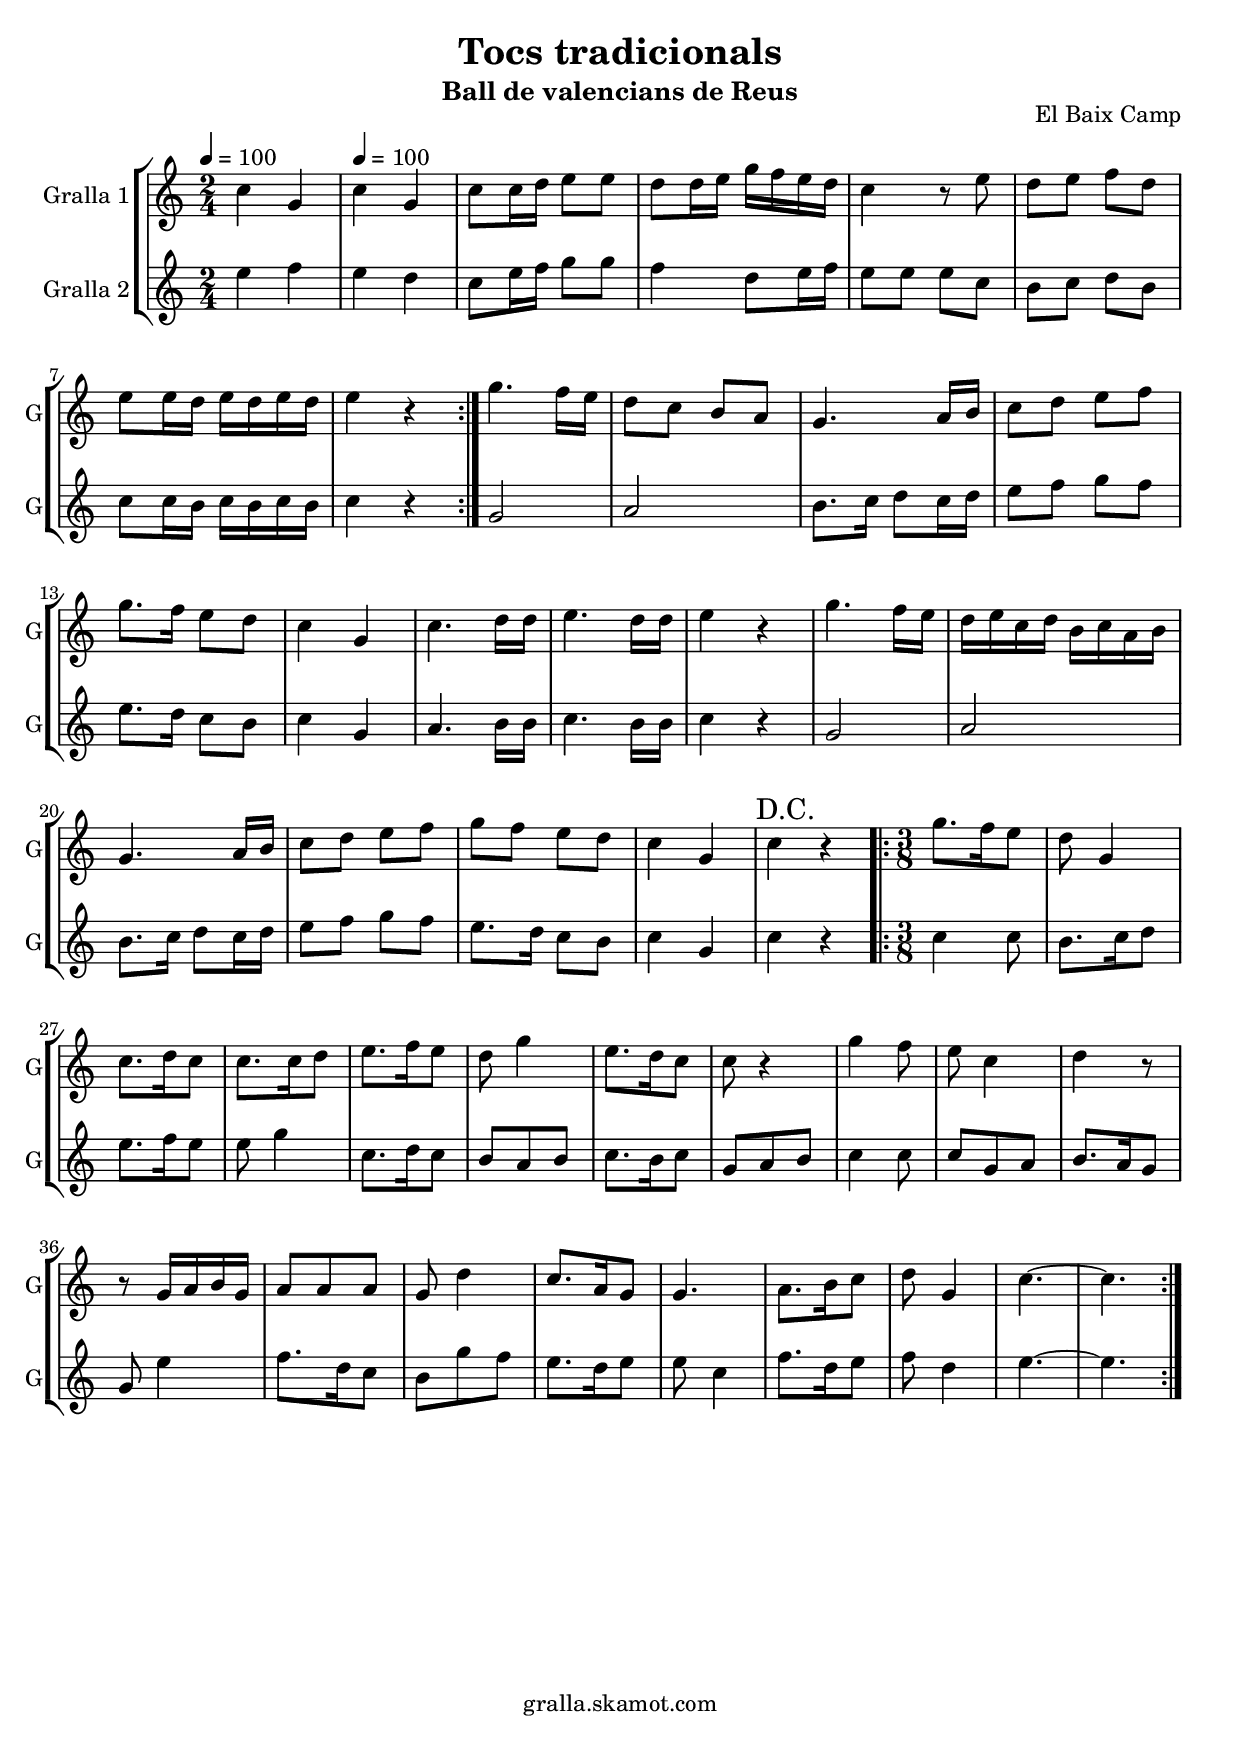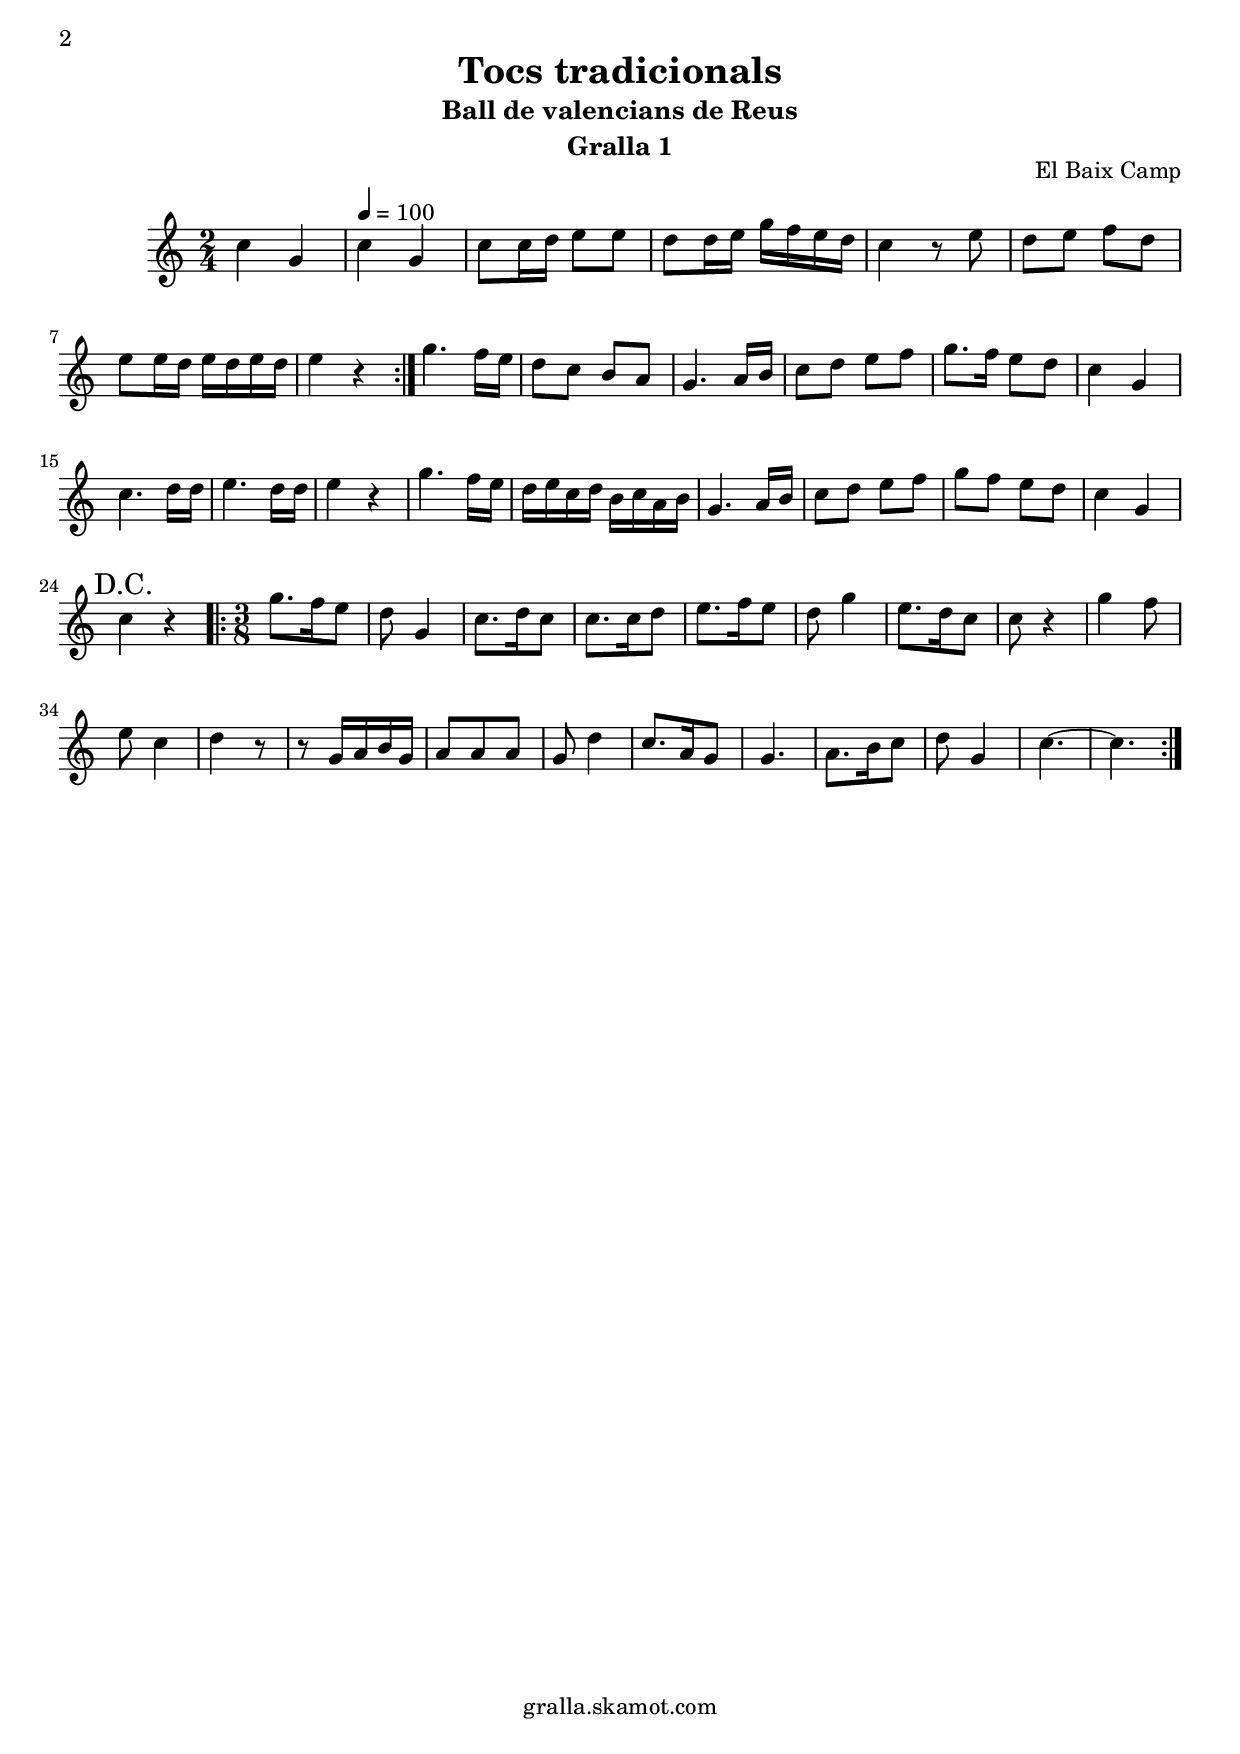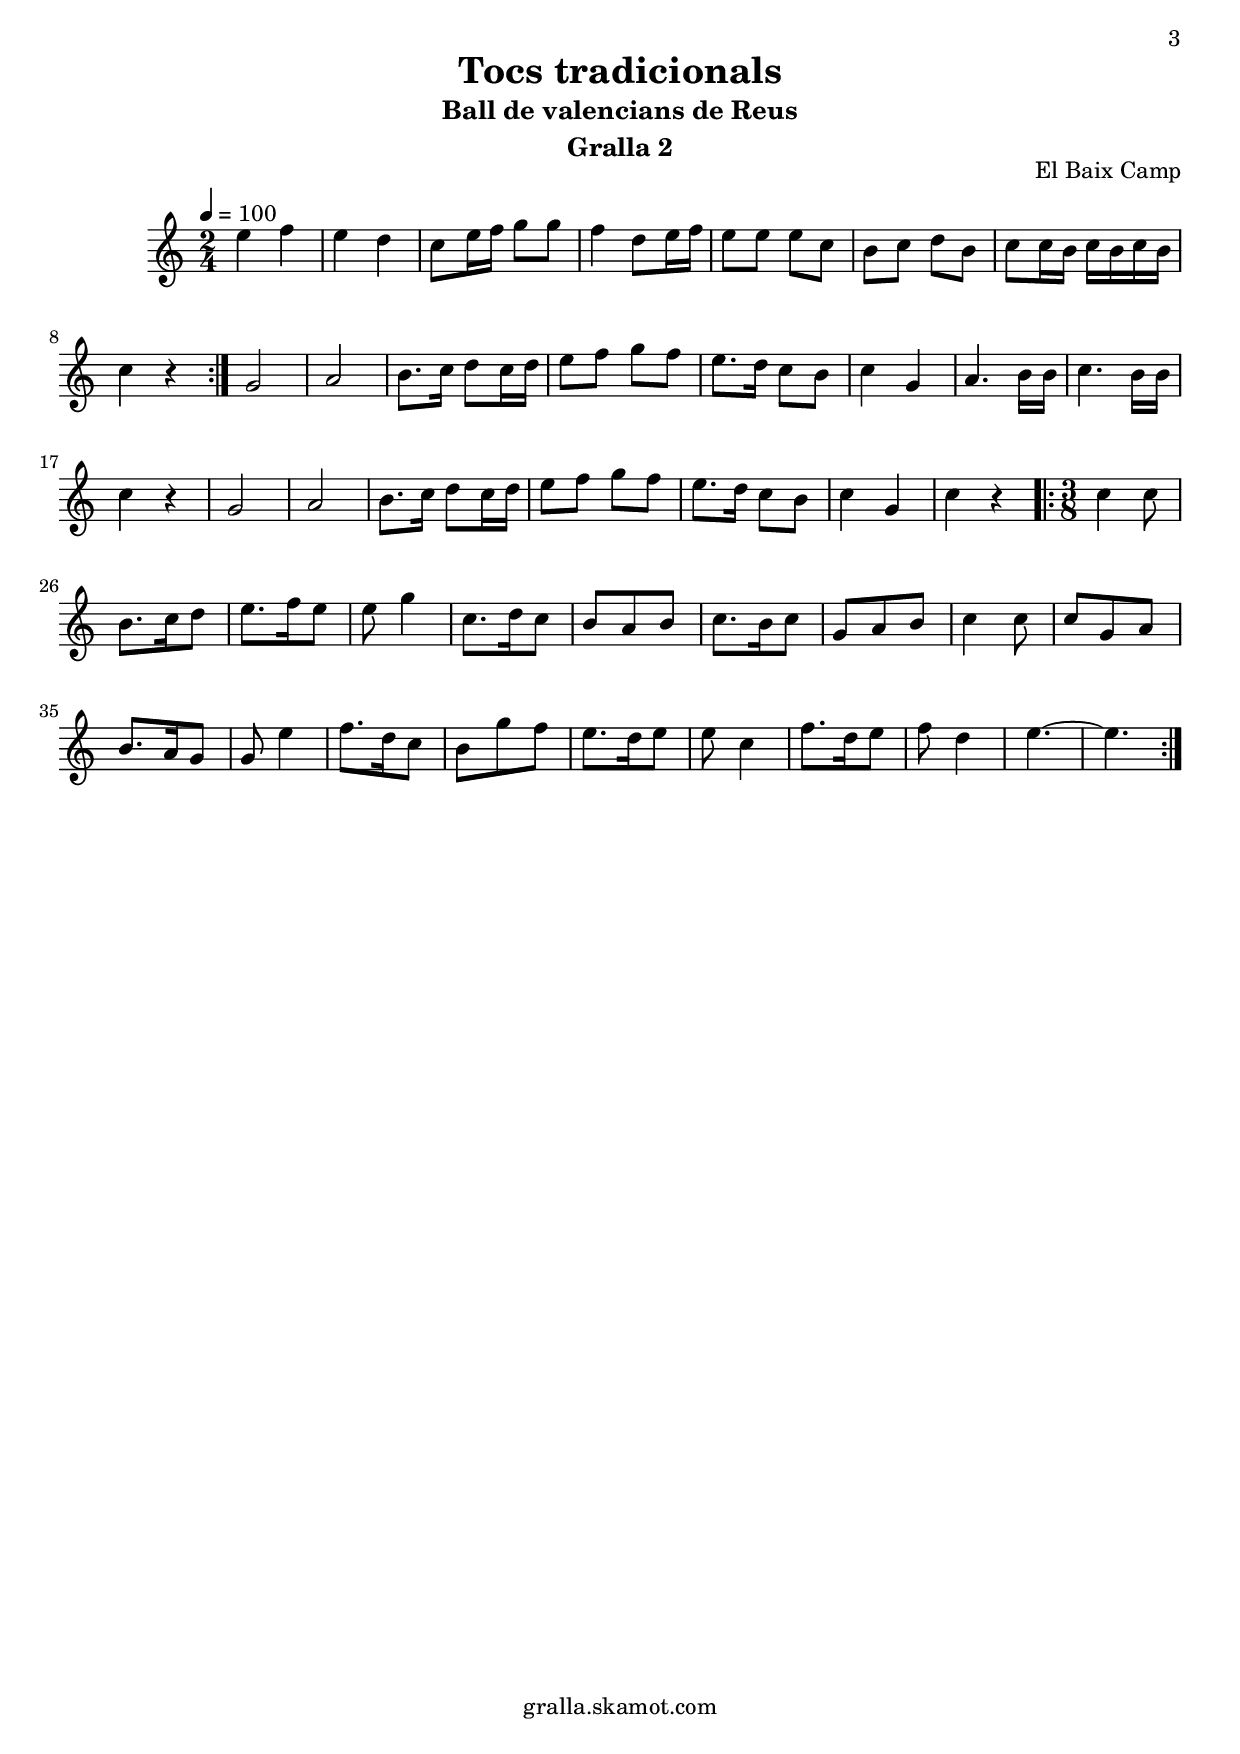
\version "2.16.2"

\header {
  dedication=""
  title="Tocs tradicionals"
  subtitle="Ball de valencians de Reus"
  subsubtitle=""
  poet=""
  meter=""
  piece=""
  composer=""
  arranger=""
  opus="El Baix Camp"
  instrument=""
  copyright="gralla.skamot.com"
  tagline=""
}

liniaroAa =
\relative c''
{
  \clef treble
  \key c \major
  \time 2/4
  \repeat volta 2 { c4 g \tempo 4 = 100  |
  c4 g  |
  c8 c16 d e8 e  |
  d8 d16 e g f e d  |
  %05
  c4 r8 e  |
  d8 e f d  |
  e8 e16 d e d e d  |
  e4 r  | }
  g4. f16 e  |
  %10
  d8 c b a  |
  g4. a16 b  |
  c8 d e f  |
  g8. f16 e8 d  |
  c4 g  |
  %15
  c4. d16 d  |
  e4. d16 d  |
  e4 r  |
  g4. f16 e  |
  d16 e c d b c a b  |
  %20
  g4. a16 b  |
  c8 d e f  |
  g8 f e d  |
  c4 g  |
  \mark "D.C." c4 r  |
  %25
  \time 3/8   \repeat volta 2 { g'8. f16 e8  |
  d8 g,4  |
  c8. d16 c8  |
  c8. c16 d8  |
  e8. f16 e8  |
  %30
  d8 g4  |
  e8. d16 c8  |
  c8 r4  |
  g'4 f8  |
  e8 c4  |
  %35
  d4 r8  |
  r8 g,16 a b g  |
  a8 a a  |
  g8 d'4  |
  c8. a16 g8  |
  %40
  g4.  |
  a8. b16 c8  |
  d8 g,4  |
  c4. ~  |
  c4.  | }
}

liniaroAb =
\relative e''
{
  \tempo 4 = 100
  \clef treble
  \key c \major
  \time 2/4
  \repeat volta 2 { e4 f  |
  e4 d  |
  c8 e16 f g8 g  |
  f4 d8 e16 f  |
  %05
  e8 e e c  |
  b8 c d b  |
  c8 c16 b c b c b  |
  c4 r  | }
  g2  |
  %10
  a2  |
  b8. c16 d8 c16 d  |
  e8 f g f  |
  e8. d16 c8 b  |
  c4 g  |
  %15
  a4. b16 b  |
  c4. b16 b  |
  c4 r  |
  g2  |
  a2  |
  %20
  b8. c16 d8 c16 d  |
  e8 f g f  |
  e8. d16 c8 b  |
  c4 g  |
  c4 r  |
  %25
  \time 3/8   \repeat volta 2 { c4 c8  |
  b8. c16 d8  |
  e8. f16 e8  |
  e8 g4  |
  c,8. d16 c8  |
  %30
  b8 a b  |
  c8. b16 c8  |
  g8 a b  |
  c4 c8  |
  c8 g a  |
  %35
  b8. a16 g8  |
  g8 e'4  |
  f8. d16 c8  |
  b8 g' f  |
  e8. d16 e8  |
  %40
  e8 c4  |
  f8. d16 e8  |
  f8 d4  |
  e4. ~  |
  e4.  | }
}

\bookpart {
  \score {
    \new StaffGroup {
      \override Score.RehearsalMark.self-alignment-X = #LEFT
      <<
        \new Staff \with {instrumentName = #"Gralla 1" shortInstrumentName = #"G"} \liniaroAa
        \new Staff \with {instrumentName = #"Gralla 2" shortInstrumentName = #"G"} \liniaroAb
      >>
    }
    \layout {}
  }
  \score { \unfoldRepeats
    \new StaffGroup {
      \override Score.RehearsalMark.self-alignment-X = #LEFT
      <<
        \new Staff \with {instrumentName = #"Gralla 1" shortInstrumentName = #"G"} \liniaroAa
        \new Staff \with {instrumentName = #"Gralla 2" shortInstrumentName = #"G"} \liniaroAb
      >>
    }
    \midi {
      \set Staff.midiInstrument = "oboe"
      \set DrumStaff.midiInstrument = "drums"
    }
  }
}

\bookpart {
  \header {instrument="Gralla 1"}
  \score {
    \new StaffGroup {
      \override Score.RehearsalMark.self-alignment-X = #LEFT
      <<
        \new Staff \liniaroAa
      >>
    }
    \layout {}
  }
  \score { \unfoldRepeats
    \new StaffGroup {
      \override Score.RehearsalMark.self-alignment-X = #LEFT
      <<
        \new Staff \liniaroAa
      >>
    }
    \midi {
      \set Staff.midiInstrument = "oboe"
      \set DrumStaff.midiInstrument = "drums"
    }
  }
}

\bookpart {
  \header {instrument="Gralla 2"}
  \score {
    \new StaffGroup {
      \override Score.RehearsalMark.self-alignment-X = #LEFT
      <<
        \new Staff \liniaroAb
      >>
    }
    \layout {}
  }
  \score { \unfoldRepeats
    \new StaffGroup {
      \override Score.RehearsalMark.self-alignment-X = #LEFT
      <<
        \new Staff \liniaroAb
      >>
    }
    \midi {
      \set Staff.midiInstrument = "oboe"
      \set DrumStaff.midiInstrument = "drums"
    }
  }
}

